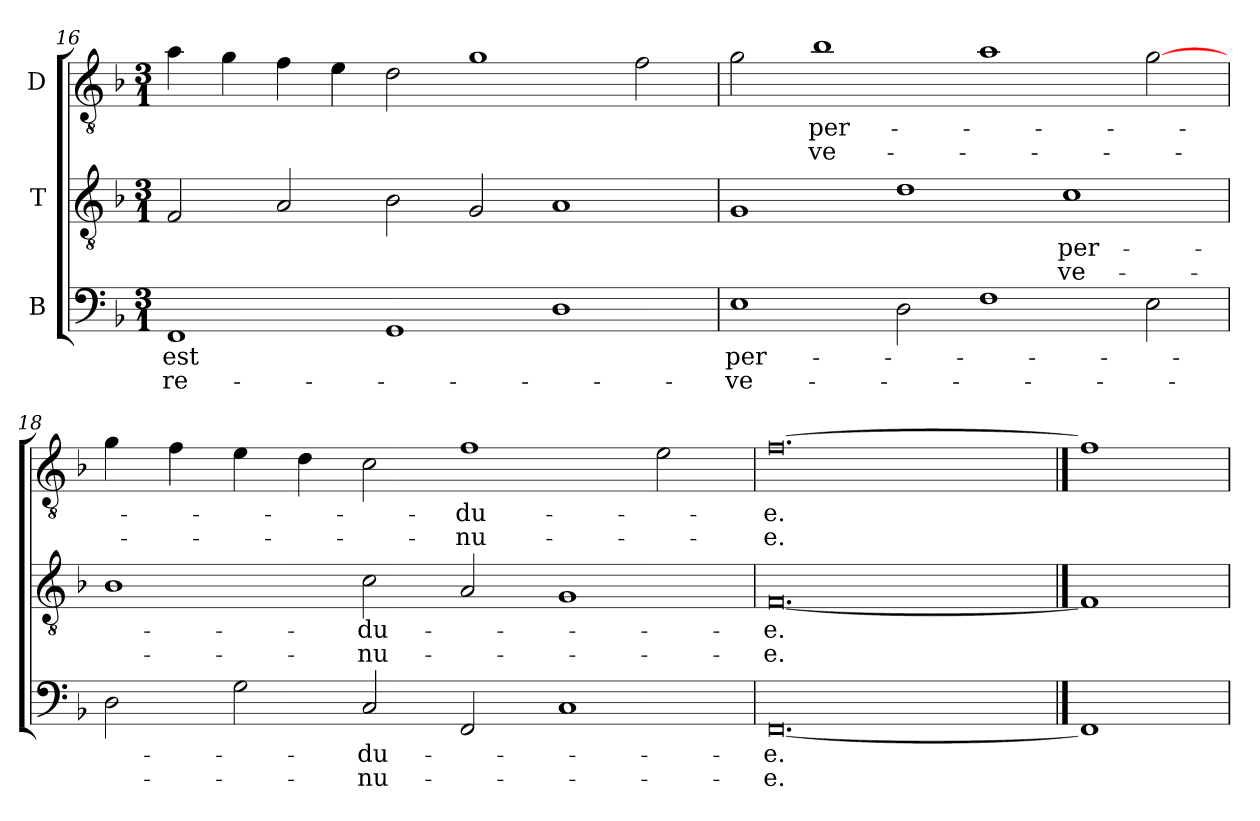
**kern	**text	**text	**kern	**text	**text	**kern	**text	**text
*part3	*part3	*part3	*part2	*part2	*part2	*part1	*part1	*part1
*staff3	*staff3	*staff3	*staff2	*staff2	*staff2	*staff1	*staff1	*staff1
*I"B	*	*	*I"T	*	*	*I"D	*	*
!!LO:LB:g=z
*clefF4	*	*	*clefGv2	*	*	*clefGv2	*	*
*	*	*	*ITrd7c12	*	*	*ITrd7c12	*	*
*k[b-]	*	*	*k[b-]	*	*	*k[b-]	*	*
*F:	*	*	*F:	*	*	*F:	*	*
*M3/1	*	*	*M3/1	*	*	*M3/1	*	*
=16	=16	=16	=16	=16	=16	=16	=16	=16
!	!LO:LY:b:color=#000000	!LO:LY:b:color=#000000	!	!	!	!	!	!
1FFi/	est	re-	2FFi/	.	.	4Ai\	.	.
.	.	.	.	.	.	4Gi\	.	.
.	.	.	2AAi/	.	.	4Fi\	.	.
.	.	.	.	.	.	4Ei\	.	.
1GGi/	.	.	2BB-i\	.	.	2Di\	.	.
.	.	.	2GGi/	.	.	1Gi\	.	.
1Di/	.	.	1AAi/	.	.	.	.	.
.	.	.	.	.	.	2Fi\	.	.
=17	=17	=17	=17	=17	=17	=17	=17	=17
!	!LO:LY:b:color=#000000	!LO:LY:b:color=#000000	!	!	!	!	!	!
1Ei\	per-	-ve-	1GGi/	.	.	2Gi\	.	.
!	!	!	!	!	!	!	!LO:LY:b:color=#000000	!LO:LY:b:color=#000000
.	.	.	.	.	.	1B-i\	per-	-ve-
2Di\	.	.	1Di\	.	.	.	.	.
1Fi\	.	.	.	.	.	1Ai\	.	.
!	!	!	!	!LO:LY:b:color=#000000	!LO:LY:b:color=#000000	!	!	!
.	.	.	1Ci\	per-	-ve-	.	.	.
2Ei\	.	.	.	.	.	[2Gi\	.	.
=18	=18	=18	=18	=18	=18	=18	=18	=18
2Di\	.	.	1BB-i/	.	.	4Gi\	.	.
.	.	.	.	.	.	4Fi\	.	.
2Gi\	.	.	.	.	.	4Ei\	.	.
.	.	.	.	.	.	4Di\	.	.
!	!LO:LY:b:color=#000000	!LO:LY:b:color=#000000	!	!	!	!	!	!
!	!	!	!	!LO:LY:b:color=#000000	!LO:LY:b:color=#000000	!	!	!
2Ci/	-du-	-nu-	2Ci\	-du-	-nu-	2Ci\	.	.
!	!	!	!	!	!	!	!LO:LY:b:color=#000000	!LO:LY:b:color=#000000
2FFi/	.	.	2AAi/	.	.	1Fi\	-du-	-nu-
1Ci/	.	.	1GGi/	.	.	.	.	.
.	.	.	.	.	.	2Ei\	.	.
=19	=19	=19	=19	=19	=19	=19	=19	=19
!	!LO:LY:b:color=#000000	!LO:LY:b:color=#000000	!	!	!	!	!	!
!	!	!	!	!LO:LY:b:color=#000000	!LO:LY:b:color=#000000	!	!	!
!	!	!	!	!	!	!	!LO:LY:b:color=#000000	!LO:LY:b:color=#000000
[0.FFi/	-e.	-e.	[0.FFi/	-e.	-e.	[0.Fi\	-e.	-e.
==20	==20	==20	==20	==20	==20	==20	==20	==20
1FFi/]	.	.	1FFi/]	.	.	1Fi\]	.	.
=	=	=	=	=	=	=	=	=
*-	*-	*-	*-	*-	*-	*-	*-	*-
